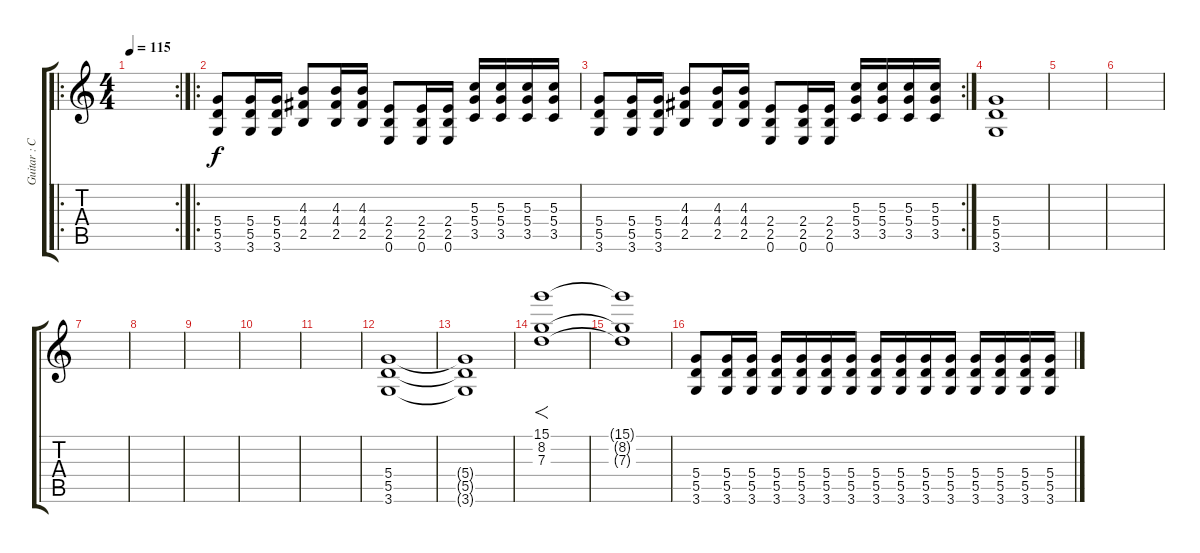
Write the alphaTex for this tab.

\track ("Guitar : Chad Yaro" "Guitar : C") {instrument distortionguitar}
\staff {score tabs}
\tuning (E4 B3 G3 D3 A2 E2) {hide}
\ro
\rc 2
\ts (4 4)
\tempo 115
\clef g2
\ks c
|
\ro
(5.4 5.5 3.6).8 (5.4 5.5 3.6).16 (5.4 5.5 3.6).16 (4.3 4.4 2.5).8 (4.3 4.4 2.5).16 (4.3 4.4 2.5).16 (2.4 2.5 0.6).8 (2.4 2.5 0.6).16 (2.4 2.5 0.6).16 (5.3 5.4 3.5).16 (5.3 5.4 3.5).16 (5.3 5.4 3.5).16 (5.3 5.4 3.5).16 |
\rc 2
(5.4 5.5 3.6).8 (5.4 5.5 3.6).16 (5.4 5.5 3.6).16 (4.3 4.4 2.5).8 (4.3 4.4 2.5).16 (4.3 4.4 2.5).16 (2.4 2.5 0.6).8 (2.4 2.5 0.6).16 (2.4 2.5 0.6).16 (5.3 5.4 3.5).16 (5.3 5.4 3.5).16 (5.3 5.4 3.5).16 (5.3 5.4 3.5).16 |
(5.4 5.5 3.6).1 |
|
|
|
|
|
|
|
(5.4 5.5 3.6).1{volume 10} |
(5.4{t} 5.5{t} 3.6{t}).1 |
(15.1 8.2 7.3).1{f} |
(15.1{t} 8.2{t} 7.3{t}).1 |
(5.4 5.5 3.6).8{volume 13} (5.4 5.5 3.6).16 (5.4 5.5 3.6).16 (5.4 5.5 3.6).16 (5.4 5.5 3.6).16 (5.4 5.5 3.6).16 (5.4 5.5 3.6).16 (5.4 5.5 3.6).16 (5.4 5.5 3.6).16 (5.4 5.5 3.6).16 (5.4 5.5 3.6).16 (5.4 5.5 3.6).16 (5.4 5.5 3.6).16 (5.4 5.5 3.6).16 (5.4 5.5 3.6).16
